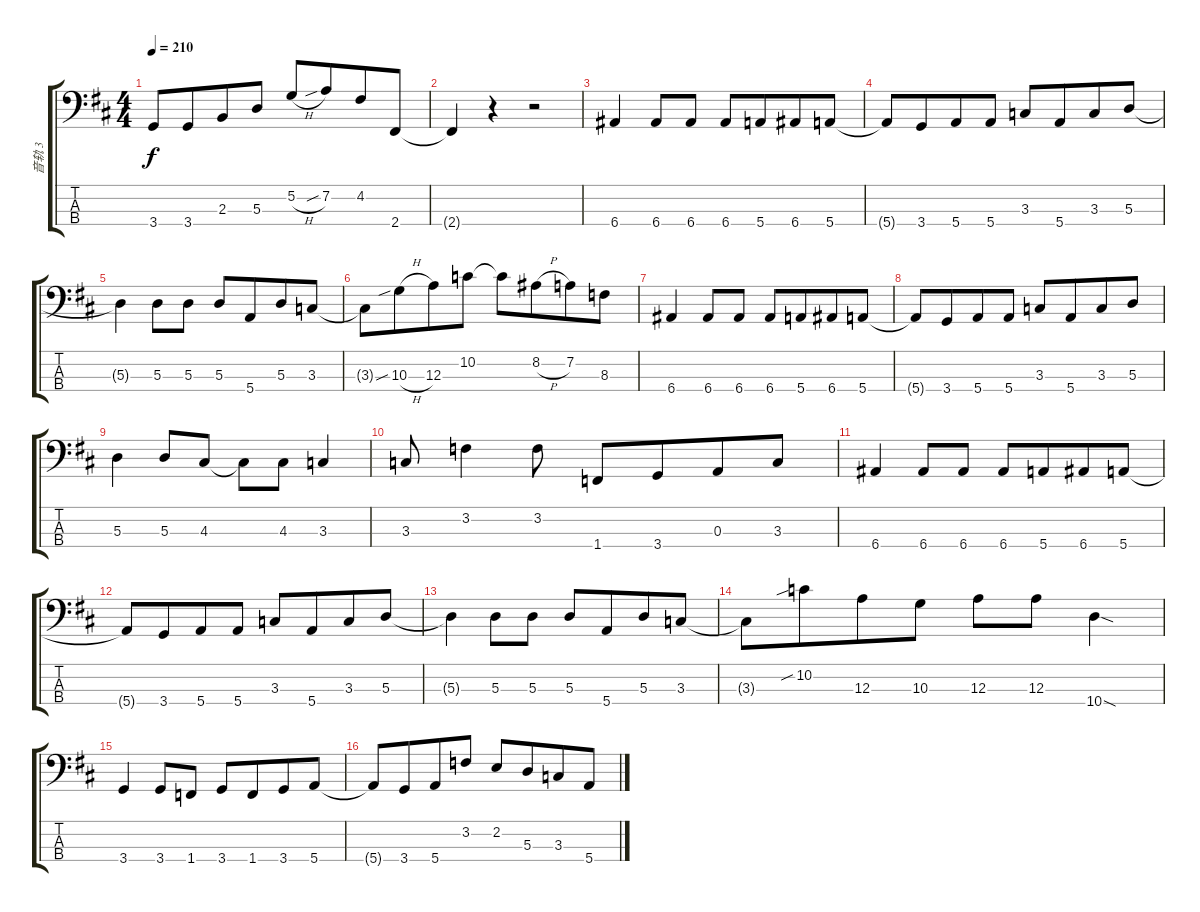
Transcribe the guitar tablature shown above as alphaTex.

\track ("音轨 3" "音轨 3") {instrument electricbassfinger}
\staff {score tabs}
\tuning (G2 D2 A1 E1) {hide}
\ts (4 4)
\tempo 210
\clef f4
\ks d
3.4{t}.8{dy f} 3.4.8{beam merge} 2.3.8 5.3.8 5.2{h}.8 7.2{sib}.8{beam merge} 4.2.8 2.4.8 |
2.4{t}.4 r.4 r.2 |
6.4.4 6.4.8 6.4.8 6.4.8 5.4.8{beam merge} 6.4.8 5.4.8 |
5.4{t}.8 3.4.8{beam merge} 5.4.8 5.4.8 3.3.8 5.4.8{beam merge} 3.3.8 5.3.8 |
5.3{t}.4 5.3.8 5.3.8 5.3.8 5.4.8{beam merge} 5.3.8 3.3.8 |
3.3{t}.8 10.3{sib h}.8{beam merge} 12.3.8 10.2.8 10.2{t}.8 8.2{h}.8{beam merge} 7.2.8 8.3.8 |
6.4.4 6.4.8 6.4.8 6.4.8 5.4.8{beam merge} 6.4.8 5.4.8 |
5.4{t}.8 3.4.8{beam merge} 5.4.8 5.4.8 3.3.8 5.4.8{beam merge} 3.3.8 5.3.8 |
5.3.4 5.3.8 4.3.8 4.3{t}.8{beam Down} 4.3.8{beam Down} 3.3.4 |
3.3.8 3.2.4 3.2.8 1.4.8 3.4.8{beam merge} 0.3.8 3.3.8 |
6.4.4 6.4.8 6.4.8 6.4.8 5.4.8{beam merge} 6.4.8 5.4.8 |
5.4{t}.8 3.4.8{beam merge} 5.4.8 5.4.8 3.3.8 5.4.8{beam merge} 3.3.8 5.3.8 |
5.3{t}.4 5.3.8 5.3.8 5.3.8 5.4.8{beam merge} 5.3.8 3.3.8 |
3.3{t}.8 10.2{sib}.8{beam merge} 12.3.8 10.3.8 12.3.8 12.3.8 10.4{sod}.4 |
3.4.4 3.4.8 1.4.8 3.4.8 1.4.8{beam merge} 3.4.8 5.4.8 |
5.4{t}.8 3.4.8{beam merge} 5.4.8 3.2.8 2.2.8 5.3.8{beam merge} 3.3.8 5.4.8
